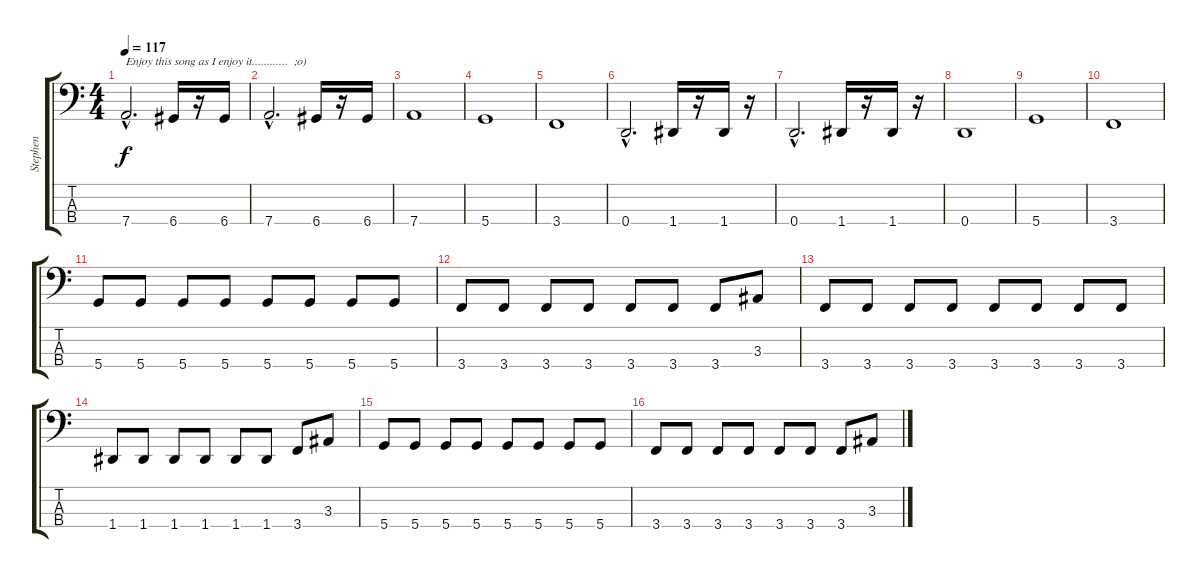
\track ("Stephen" "Stephen") {instrument electricbasspick}
\staff {score tabs}
\tuning (F2 C2 G1 D1) {hide}
\ts (4 4)
\tempo 117
\clef f4
\ks c
7.4{hac}.2{d txt "Enjoy this song as I enjoy it............  ;o)" dy f instrument electricbasspick} 6.4.16 r.16 6.4.16 |
7.4{hac}.2{d} 6.4.16 r.16 6.4.16 |
7.4.1 |
5.4.1 |
3.4.1 |
0.4{hac}.2{d} 1.4.16 r.16 1.4.16 r.16 |
0.4{hac}.2{d} 1.4.16 r.16 1.4.16 r.16 |
0.4.1 |
5.4.1 |
3.4.1 |
5.4.8 5.4.8 5.4.8 5.4.8 5.4.8 5.4.8 5.4.8 5.4.8 |
3.4.8 3.4.8 3.4.8 3.4.8 3.4.8 3.4.8 3.4.8 3.3.8 |
3.4.8 3.4.8 3.4.8 3.4.8 3.4.8 3.4.8 3.4.8 3.4.8 |
1.4.8 1.4.8 1.4.8 1.4.8 1.4.8 1.4.8 3.4.8 3.3.8 |
5.4.8 5.4.8 5.4.8 5.4.8 5.4.8 5.4.8 5.4.8 5.4.8 |
3.4.8 3.4.8 3.4.8 3.4.8 3.4.8 3.4.8 3.4.8 3.3.8
